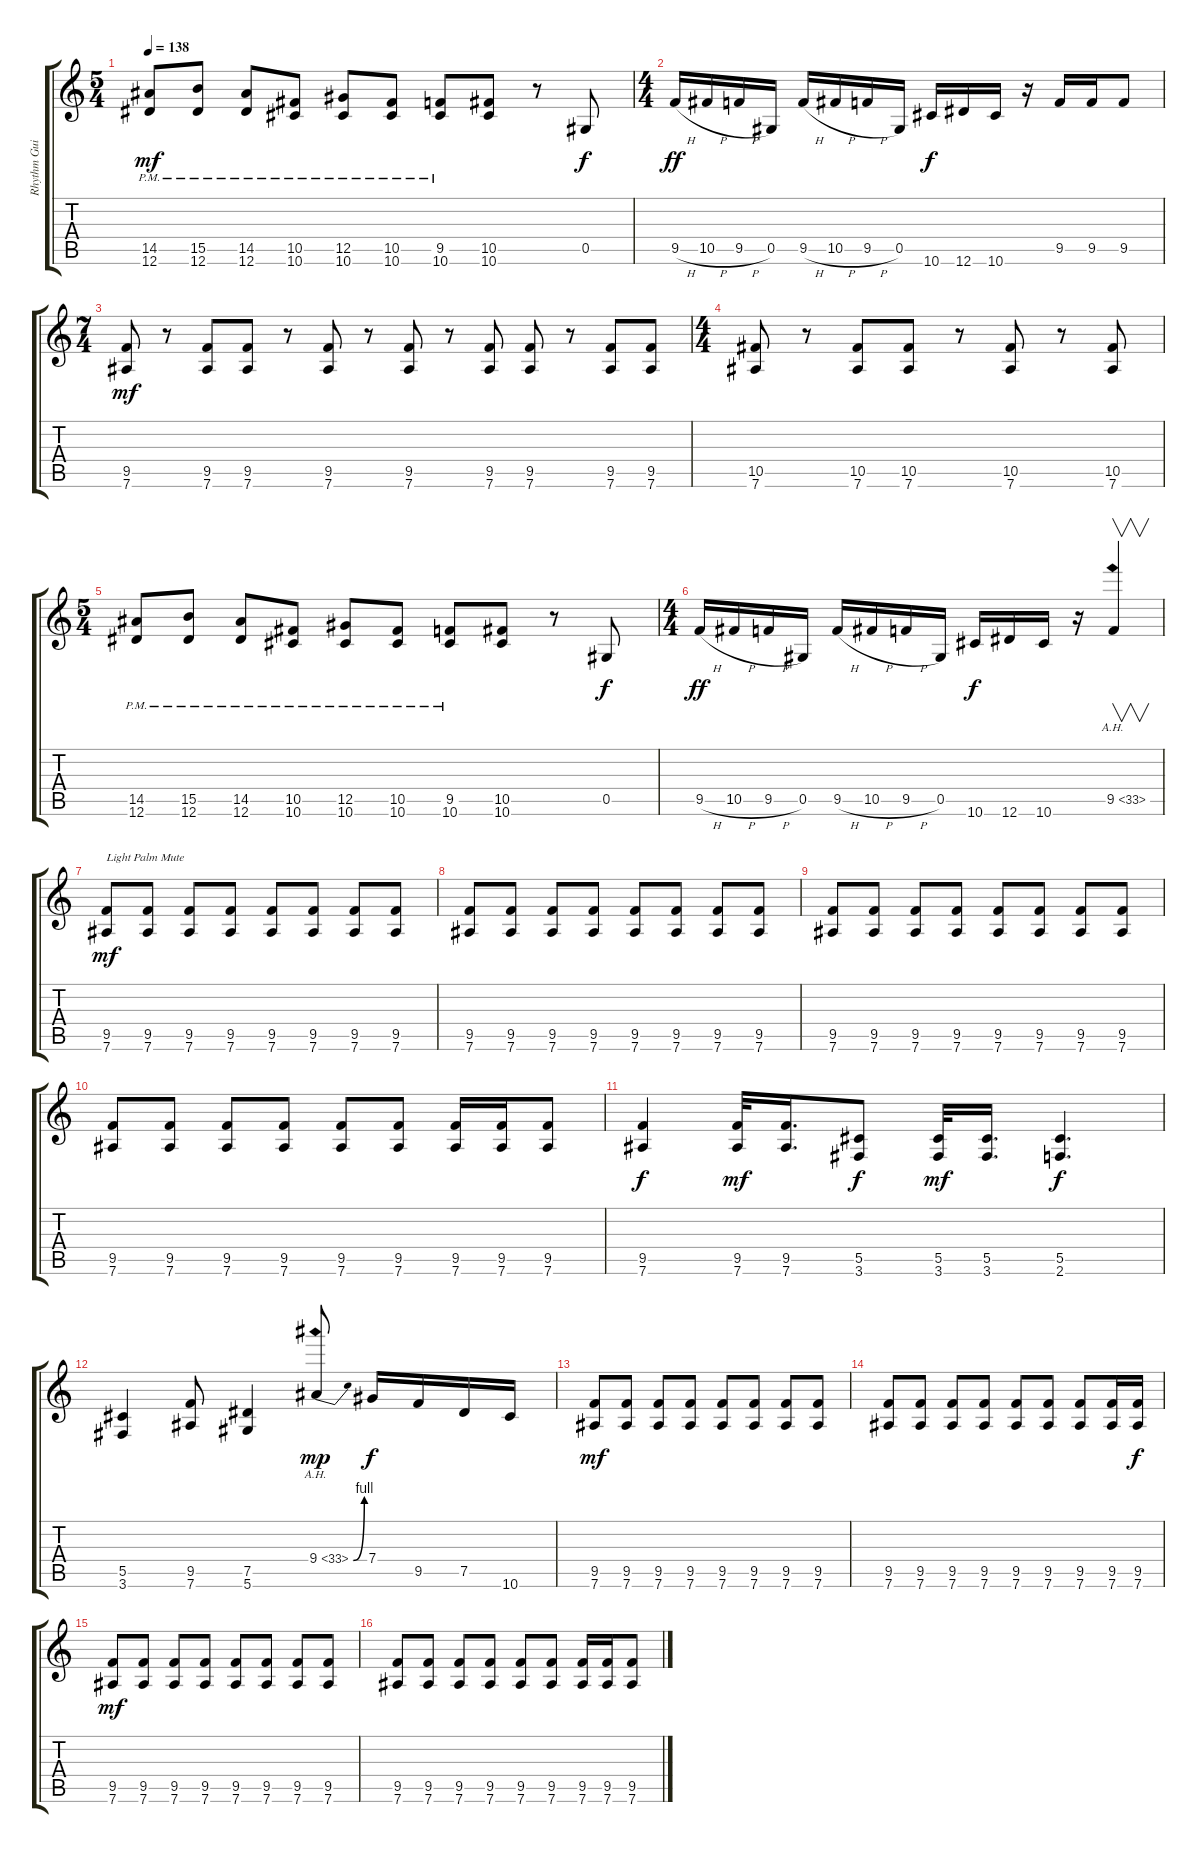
\track ("Rhythm Guitar L" "Rhythm Gui") {instrument distortionguitar}
\staff {score tabs}
\tuning (Eb4 Bb3 Gb3 Db3 Ab2 Eb2) {hide}
\ts (5 4)
\tempo 138
\clef g2
\ks c
(14.5{pm} 12.6{pm}).8{dy mf} (15.5{pm} 12.6).8 (14.5{pm} 12.6{pm}).8 (10.5{pm} 10.6{pm}).8 (12.5{pm} 10.6{pm}).8 (10.5{pm} 10.6{pm}).8 (9.5{pm} 10.6{pm}).8 (10.5 10.6).8 r.8 0.5.8{dy f} |
\ts (4 4)
9.5{h}.16{dy ff} 10.5{h}.16 9.5{h}.16 0.5.16 9.5{h}.16 10.5{h}.16 9.5{h}.16 0.5.16 10.6.16{dy f} 12.6.16 10.6.16 r.16 9.5.16 9.5.16 9.5.8 |
\ts (7 4)
(9.5 7.6).8{dy mf} r.8 (9.5 7.6).8 (9.5 7.6).8 r.8 (9.5 7.6).8 r.8 (9.5 7.6).8 r.8 (9.5 7.6).8 (9.5 7.6).8 r.8 (9.5 7.6).8 (9.5 7.6).8 |
\ts (4 4)
(10.5 7.6).8 r.8 (10.5 7.6).8 (10.5 7.6).8 r.8 (10.5 7.6).8 r.8 (10.5 7.6).8 |
\ts (5 4)
(14.5{pm} 12.6{pm}).8 (15.5{pm} 12.6).8 (14.5{pm} 12.6{pm}).8 (10.5{pm} 10.6{pm}).8 (12.5{pm} 10.6{pm}).8 (10.5{pm} 10.6{pm}).8 (9.5{pm} 10.6{pm}).8 (10.5 10.6).8 r.8 0.5.8{dy f} |
\ts (4 4)
9.5{h}.16{dy ff} 10.5{h}.16 9.5{h}.16 0.5.16 9.5{h}.16 10.5{h}.16 9.5{h}.16 0.5.16 10.6.16{dy f} 12.6.16 10.6.16 r.16 9.5{ah 24}.4{v} |
(9.5 7.6).8{txt "Light Palm Mute" dy mf} (9.5 7.6).8 (9.5 7.6).8 (9.5 7.6).8 (9.5 7.6).8 (9.5 7.6).8 (9.5 7.6).8 (9.5 7.6).8 |
(9.5 7.6).8 (9.5 7.6).8 (9.5 7.6).8 (9.5 7.6).8 (9.5 7.6).8 (9.5 7.6).8 (9.5 7.6).8 (9.5 7.6).8 |
(9.5 7.6).8 (9.5 7.6).8 (9.5 7.6).8 (9.5 7.6).8 (9.5 7.6).8 (9.5 7.6).8 (9.5 7.6).8 (9.5 7.6).8 |
(9.5 7.6).8 (9.5 7.6).8 (9.5 7.6).8 (9.5 7.6).8 (9.5 7.6).8 (9.5 7.6).8 (9.5 7.6).16 (9.5 7.6).16 (9.5 7.6).8 |
(9.5 7.6).4{dy f} (9.5 7.6).32{dy mf} (9.5 7.6).16{d} (5.5 3.6).8{dy f} (5.5 3.6).32{dy mf} (5.5 3.6).16{d} (5.5 2.6).4{d dy f} |
(5.5 3.6).4 (9.5 7.6).8 (7.5 5.6).4 9.4{be (bend 0 0 60 4) ah 24}.8{dy mp} 7.4.16{dy f} 9.5.16 7.5.16 10.6.16 |
(9.5 7.6).8{dy mf} (9.5 7.6).8 (9.5 7.6).8 (9.5 7.6).8 (9.5 7.6).8 (9.5 7.6).8 (9.5 7.6).8 (9.5 7.6).8 |
(9.5 7.6).8 (9.5 7.6).8 (9.5 7.6).8 (9.5 7.6).8 (9.5 7.6).8 (9.5 7.6).8 (9.5 7.6).8 (9.5 7.6).16 (9.5 7.6).16{dy f} |
(9.5 7.6).8{dy mf} (9.5 7.6).8 (9.5 7.6).8 (9.5 7.6).8 (9.5 7.6).8 (9.5 7.6).8 (9.5 7.6).8 (9.5 7.6).8 |
(9.5 7.6).8 (9.5 7.6).8 (9.5 7.6).8 (9.5 7.6).8 (9.5 7.6).8 (9.5 7.6).8 (9.5 7.6).16 (9.5 7.6).16 (9.5 7.6).8
